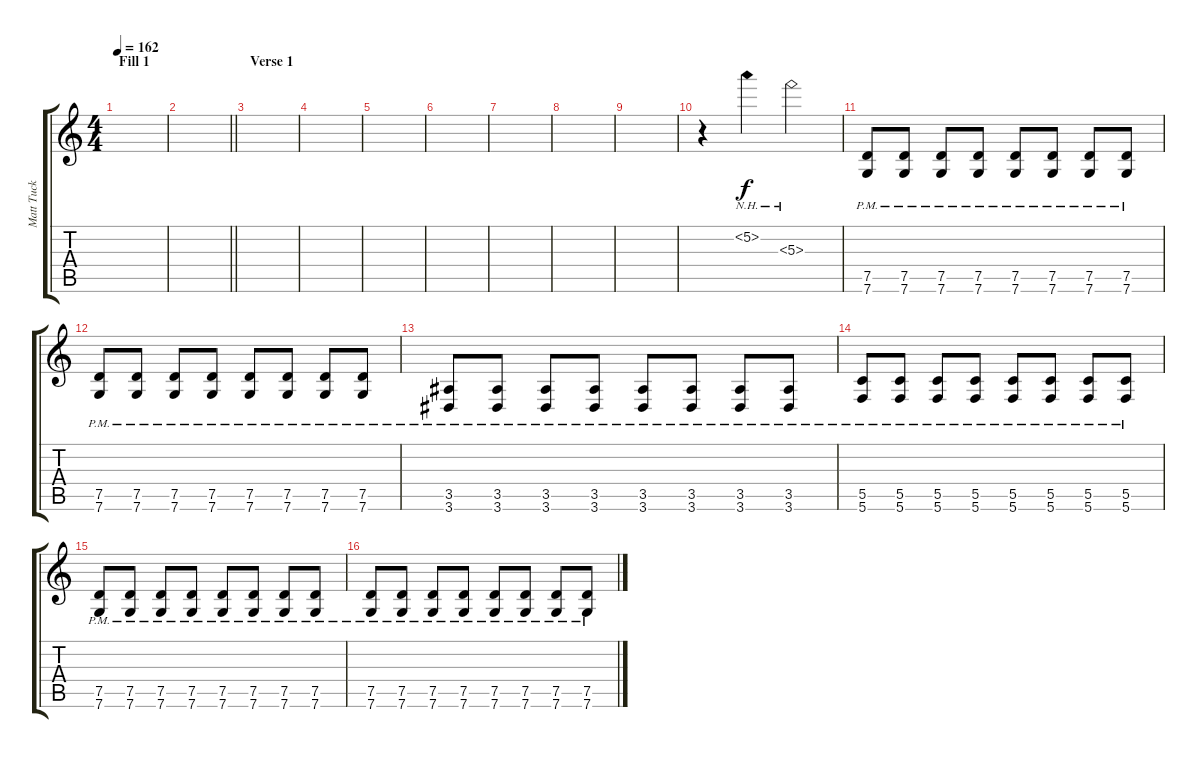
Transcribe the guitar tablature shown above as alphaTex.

\track ("Matt Tuck" "Matt Tuck") {instrument distortionguitar}
\staff {score tabs}
\tuning (D4 A3 F3 C3 G2 C2) {hide}
\ts (4 4)
\section ("" "Fill 1")
\tempo 162
\clef g2
\ks c
|
\barLineRight lightlight
|
\section ("" "Verse 1")
|
|
|
|
|
|
|
r.4 5.2{nh}.4 5.3{nh}.2 |
(7.5{pm} 7.6{pm}).8 (7.5{pm} 7.6{pm}).8 (7.5{pm} 7.6{pm}).8 (7.5{pm} 7.6{pm}).8 (7.5{pm} 7.6{pm}).8 (7.5{pm} 7.6{pm}).8 (7.5{pm} 7.6{pm}).8 (7.5{pm} 7.6{pm}).8 |
(7.5{pm} 7.6{pm}).8 (7.5{pm} 7.6{pm}).8 (7.5{pm} 7.6{pm}).8 (7.5{pm} 7.6{pm}).8 (7.5{pm} 7.6{pm}).8 (7.5{pm} 7.6{pm}).8 (7.5{pm} 7.6{pm}).8 (7.5{pm} 7.6{pm}).8 |
(3.5{pm} 3.6{pm}).8 (3.5{pm} 3.6{pm}).8 (3.5{pm} 3.6{pm}).8 (3.5{pm} 3.6{pm}).8 (3.5{pm} 3.6{pm}).8 (3.5{pm} 3.6{pm}).8 (3.5{pm} 3.6{pm}).8 (3.5{pm} 3.6{pm}).8 |
(5.5{pm} 5.6{pm}).8 (5.5{pm} 5.6{pm}).8 (5.5{pm} 5.6{pm}).8 (5.5{pm} 5.6{pm}).8 (5.5{pm} 5.6{pm}).8 (5.5{pm} 5.6{pm}).8 (5.5{pm} 5.6{pm}).8 (5.5{pm} 5.6{pm}).8 |
(7.5{pm} 7.6{pm}).8 (7.5{pm} 7.6{pm}).8 (7.5{pm} 7.6{pm}).8 (7.5{pm} 7.6{pm}).8 (7.5{pm} 7.6{pm}).8 (7.5{pm} 7.6{pm}).8 (7.5{pm} 7.6{pm}).8 (7.5{pm} 7.6{pm}).8 |
(7.5{pm} 7.6{pm}).8 (7.5{pm} 7.6{pm}).8 (7.5{pm} 7.6{pm}).8 (7.5{pm} 7.6{pm}).8 (7.5{pm} 7.6{pm}).8 (7.5{pm} 7.6{pm}).8 (7.5{pm} 7.6{pm}).8 (7.5{pm} 7.6{pm}).8
